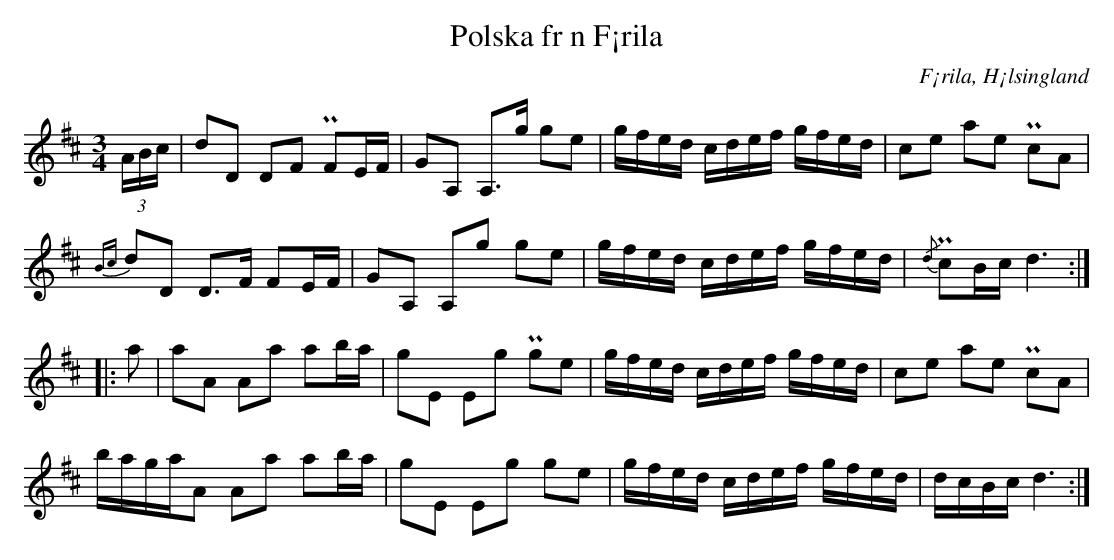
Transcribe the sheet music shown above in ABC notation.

X:1
T:Polska fr n F¡rila
O:F¡rila, H¡lsingland
M:3/4
L:1/16
U:t=turn
K:D
(3ABc | d2D2 D2F2 PF2EF | G2A,2 A,2>g2 g2e2 | gfed cdef gfed | c2e2 a2e2 Pc2A2 |
{Bc}d2D2 D2>F2 F2EF | G2A,2 A,2g2 g2e2 | gfed cdef gfed | {/d}Pc2Bc d6 ::
a2 | a2A2 A2a2 a2ba | g2E2 E2g2 Pg2e2 | gfed cdef gfed | c2e2 a2e2 Pc2A2 |
bagaA2 A2a2 a2ba | g2E2 E2g2 g2e2 | gfed cdef gfed | dcBc d6 :|
